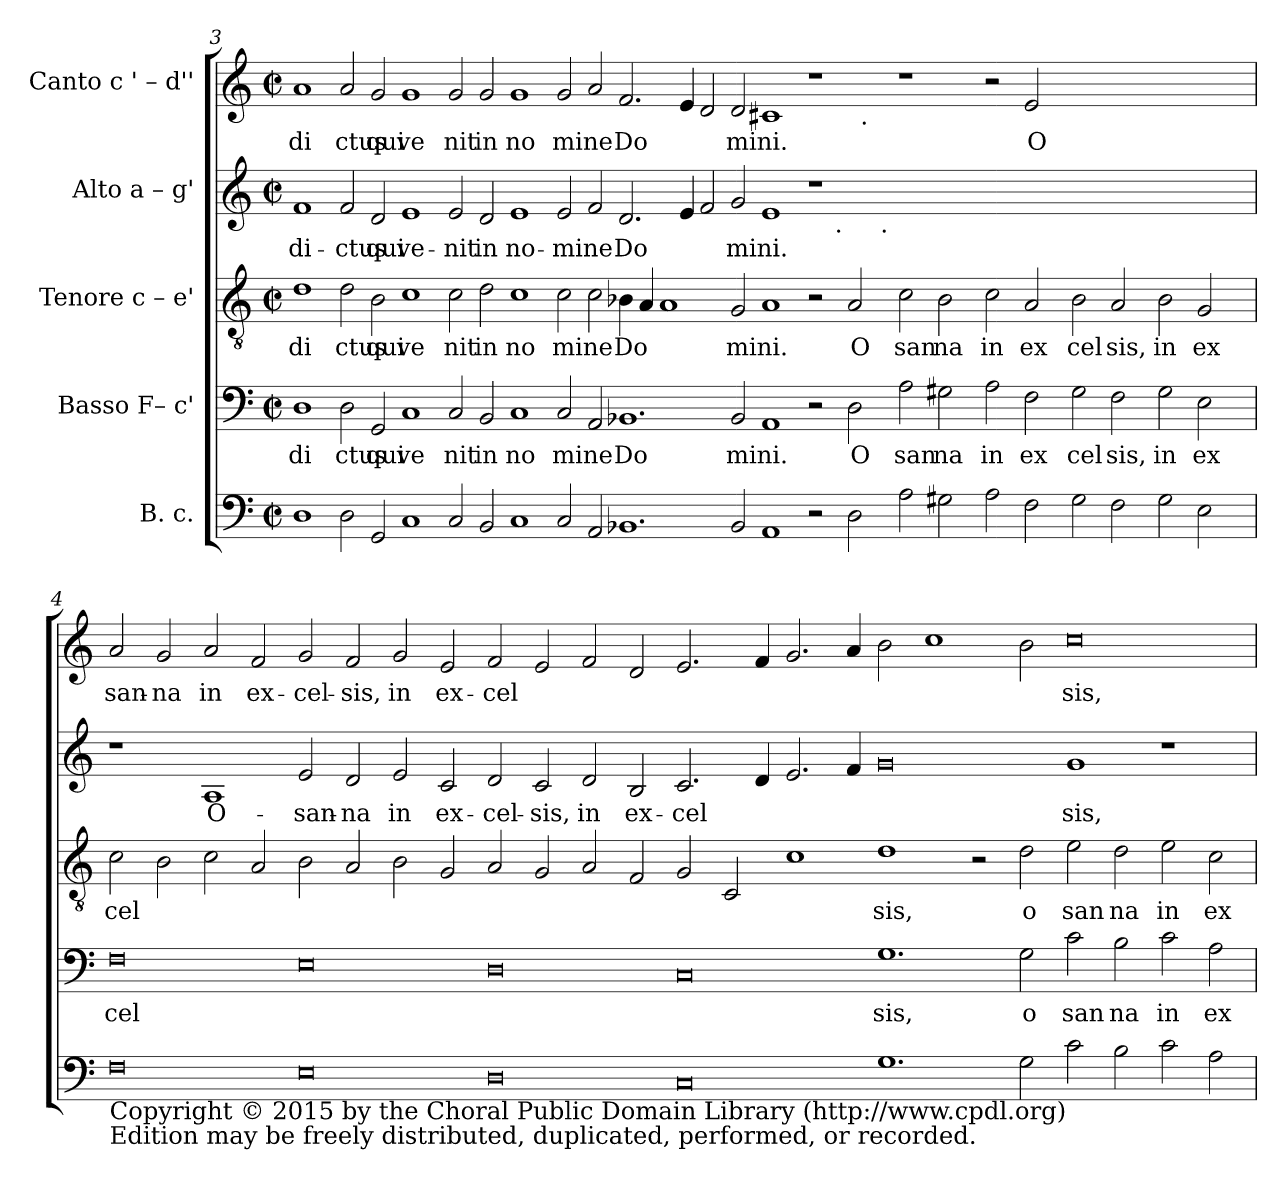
**kern	**kern	**text	**kern	**text	**kern	**text	**kern	**text
*part5	*part4	*part4	*part3	*part3	*part2	*part2	*part1	*part1
*staff5	*staff4	*staff4	*staff3	*staff3	*staff2	*staff2	*staff1	*staff1
*I"B. c.	*I"Basso  F– c'	*	*I"Tenore  c – e'	*	*I"Alto  a – g'	*	*I"Canto  c ' – d''	*
!!LO:PB:g=z
*clefF4	*clefF4	*	*clefGv2	*	*clefG2	*	*clefG2	*
*k[]	*k[]	*	*k[]	*	*k[]	*	*k[]	*
*C:	*C:	*	*C:	*	*C:	*	*C:	*
*M2/2	*M2/2	*	*M2/2	*	*M2/2	*	*M2/2	*
*met(c|)	*met(c|)	*	*met(c|)	*	*met(c|)	*	*met(c|)	*
=3	=3	=3	=3	=3	=3	=3	=3	=3
!	!	!LO:LY:b:cj	!	!LO:LY:b:cj	!	!LO:LY:b:rj	!	!LO:LY:b:cj
*	*	*	*	*	*^	*	*^	*
*	*	*	*	*	*	*^	*	*	*	*
1D	1D	di	1d	di	1f	1ryy	1ryy	-di-	1a	1ryy	di
!	!	!LO:LY:b:cj	!	!LO:LY:b:cj	!	!	!	!LO:LY:b:rj	!	!	!LO:LY:b:cj
2D\	2D\	ctus	2d\	ctus	2f/	1ryy	1ryy	-ctus	2a/	1ryy	ctus
!	!	!LO:LY:b:cj	!	!LO:LY:b:cj	!	!	!	!LO:LY:b:rj	!	!	!LO:LY:b:cj
2GG/	2GG/	qui	2B\	qui	2d/	.	.	qui	2g/	.	qui
!	!	!LO:LY:b:cj	!	!LO:LY:b:cj	!	!	!	!LO:LY:b:rj	!	!	!LO:LY:b:cj
1C	1C	ve	1c	ve	1e	1ryy	1ryy	ve-	1g	1ryy	ve
!	!	!LO:LY:b:cj	!	!LO:LY:b:cj	!	!	!	!LO:LY:b:rj	!	!	!LO:LY:b:cj
2C/	2C/	nit	2c\	nit	2e/	1ryy	1ryy	-nit	2g/	1ryy	nit
!	!	!LO:LY:b:cj	!	!LO:LY:b:cj	!	!	!	!LO:LY:b:rj	!	!	!LO:LY:b:cj
2BB/	2BB/	in	2d\	in	2d/	.	.	in	2g/	.	in
!	!	!LO:LY:b:cj	!	!LO:LY:b:cj	!	!	!	!LO:LY:b:rj	!	!	!LO:LY:b:cj
1C	1C	no	1c	no	1e	1ryy	1ryy	no-	1g	1ryy	no
!	!	!LO:LY:b:cj	!	!LO:LY:b:cj	!	!	!	!LO:LY:b:rj	!	!	!LO:LY:b:cj
2C/	2C/	mi	2c\	mi	2e/	1ryy	1ryy	-mi-	2g/	1ryy	mi
!	!	!LO:LY:b:cj	!	!LO:LY:b:cj	!	!	!	!LO:LY:b:rj	!	!	!LO:LY:b:cj
2AA/	2AA/	ne	2c\	ne	2f/	.	.	-ne	2a/	.	ne
!	!	!LO:LY:b:cj	!	!LO:LY:b:cj	!	!	!	!LO:LY:b:rj	!	!	!LO:LY:b:cj
1.BB-X	1.BB-X	Do	4B-X\	Do	2.d/	1ryy	1ryy	Do-	2.f/	1ryy	Do
!	!	!	!	!LO:LY:b:cj	!	!	!	!	!	!	!
.	.	.	4A/	.	.	.	.	.	.	.	.
!	!	!	!	!LO:LY:b:cj	!	!	!	!	!	!	!
.	.	.	1A	.	.	.	.	.	.	.	.
!	!	!	!	!	!	!	!	!LO:LY:b:rj	!	!	!LO:LY:b:cj
.	.	.	.	.	4e/	.	.	--	4e/	.	.
!	!	!	!	!	!	!	!	!LO:LY:b:rj	!	!	!LO:LY:b:cj
.	.	.	.	.	2f/	1ryy	1ryy	--	2d/	1ryy	.
!	!	!LO:LY:b:cj	!	!LO:LY:b:cj	!	!	!	!LO:LY:b:rj	!	!	!LO:LY:b:cj
2BB-/	2BB-/	mi	2G/	mi	2g/	.	.	-mi-	2d/	.	mi
!	!	!LO:LY:b:cj	!	!LO:LY:b:cj	!	!	!	!LO:LY:b:rj	!	!	!LO:LY:b:cj
1AA	1AA	ni.	1A	ni.	1e	1ryy	1ryy	-ni.	1c#X	1ryy	ni.
2r	2r	.	2r	.	1r	4.ryy	2ryy	.	1r	2ryy	.
!	!	!	!	!	!	!LO:TX:b:t=.	!	!	!	!	!
.	.	.	.	.	.	1ryy	.	.	.	.	.
!	!	!LO:LY:b:cj	!	!LO:LY:b:cj	!	!	!	!	!	!	!
2D\	2D\	O	2A/	O	.	.	4ryy	.	.	16..ryy	.
!	!	!	!	!	!	!	!	!	!	!LO:TX:b:t=.	!
.	.	.	.	.	.	.	.	.	.	1ryy	.
.	.	.	.	.	.	.	32ryy	.	.	.	.
!	!	!	!	!	!	!	!LO:TX:b:t=.	!	!	!	!
.	.	.	.	.	.	.	1ryy	.	.	.	.
!	!	!LO:LY:b:cj	!	!LO:LY:b:cj	!	!	!	!	!	!	!
2A\	2A\	san	2c\	san	00ryy	.	.	.	1r	.	.
.	.	.	.	.	.	1ryy	.	.	.	.	.
!	!	!LO:LY:b:cj	!	!LO:LY:b:cj	!	!	!	!	!	!	!
2G#X\	2G#X\	na	2B-\	na	.	.	.	.	.	.	.
.	.	.	.	.	.	.	.	.	.	1ryy	.
.	.	.	.	.	.	.	1ryy	.	.	.	.
!	!	!LO:LY:b:cj	!	!LO:LY:b:cj	!	!	!	!	!	!	!
2A\	2A\	in	2c\	in	.	.	.	.	2r	.	.
.	.	.	.	.	.	1ryy	.	.	.	.	.
!	!	!LO:LY:b:cj	!	!LO:LY:b:cj	!	!	!	!	!	!	!LO:LY:b:cj
2F\	2F\	ex	2A/	ex	.	.	.	.	2e/	.	O
.	.	.	.	.	.	.	.	.	.	1ryy	.
.	.	.	.	.	.	.	1ryy	.	.	.	.
!	!	!LO:LY:b:cj	!	!LO:LY:b:cj	!	!	!	!	!	!	!
2G#\	2G#\	cel	2B-\	cel	.	.	.	.	0ryy	.	.
.	.	.	.	.	.	1ryy	.	.	.	.	.
!	!	!LO:LY:b:cj	!	!LO:LY:b:cj	!	!	!	!	!	!	!
2F\	2F\	sis,	2A/	sis,	.	.	.	.	.	.	.
.	.	.	.	.	.	.	.	.	.	1ryy	.
.	.	.	.	.	.	.	1ryy	.	.	.	.
!	!	!LO:LY:b:cj	!	!LO:LY:b:cj	!	!	!	!	!	!	!
2G#\	2G#\	in	2B-\	in	.	.	.	.	.	.	.
.	.	.	.	.	.	2ryy	.	.	.	.	.
!	!	!LO:LY:b:cj	!	!LO:LY:b:cj	!	!	!	!	!	!	!
2E\	2E\	ex	2G/	ex	.	.	.	.	.	.	.
.	.	.	.	.	.	.	.	.	.	4ryy	.
.	.	.	.	.	.	.	8..ryy	.	.	.	.
.	.	.	.	.	.	.	.	.	.	8ryy	.
.	.	.	.	.	.	8ryy	.	.	.	.	.
.	.	.	.	.	.	.	.	.	.	64ryy	.
!!LO:PB:g=z
=4	=4	=4	=4	=4	=4	=4	=4	=4	=4	=4	=4
!LO:TX:b:t=Copyright © 2015 by the Choral Public Domain Library (http&colon;//www.cpdl.org)	!	!	!	!	!	!	!	!	!	!	!
!LO:TX:b:t=Edition may be freely distributed, duplicated, performed, or recorded.	!	!	!	!	!	!	!	!	!	!	!
!	!	!LO:LY:b:cj	!	!LO:LY:b:cj	!	!	!	!	!	!	!LO:LY:b:cj
*	*	*	*	*	*v	*v	*v	*	*	*	*
*	*	*	*	*	*	*	*v	*v	*
0F	0F	cel	2c\	cel	1r	.	2a/	san-
!	!	!	!	!LO:LY:b:cj	!	!	!	!LO:LY:b:cj
.	.	.	2B\	.	.	.	2g/	-na
!	!	!	!	!LO:LY:b:cj	!	!LO:LY:b:rj	!	!LO:LY:b:cj
.	.	.	2c\	.	1A	O-	2a/	in
!	!	!	!	!LO:LY:b:cj	!	!	!	!LO:LY:b:cj
.	.	.	2A/	.	.	.	2f/	ex-
!	!	!LO:LY:b:cj	!	!LO:LY:b:cj	!	!LO:LY:b:rj	!	!LO:LY:b:cj
0E	0E	.	2B\	.	2e/	-san-	2g/	-cel-
!	!	!	!	!LO:LY:b:cj	!	!LO:LY:b:rj	!	!LO:LY:b:cj
.	.	.	2A/	.	2d/	-na	2f/	-sis,
!	!	!	!	!LO:LY:b:cj	!	!LO:LY:b:rj	!	!LO:LY:b:cj
.	.	.	2B\	.	2e/	in	2g/	in
!	!	!	!	!LO:LY:b:cj	!	!LO:LY:b:rj	!	!LO:LY:b:cj
.	.	.	2G/	.	2c/	ex-	2e/	ex-
!	!	!LO:LY:b:cj	!	!LO:LY:b:cj	!	!LO:LY:b:rj	!	!LO:LY:b:cj
0D	0D	.	2A/	.	2d/	-cel-	2f/	-cel-
!	!	!	!	!LO:LY:b:cj	!	!LO:LY:b:rj	!	!LO:LY:b:cj
.	.	.	2G/	.	2c/	-sis,	2e/	--
!	!	!	!	!LO:LY:b:cj	!	!LO:LY:b:rj	!	!LO:LY:b:cj
.	.	.	2A/	.	2d/	in	2f/	--
!	!	!	!	!LO:LY:b:cj	!	!LO:LY:b:rj	!	!LO:LY:b:cj
.	.	.	2F/	.	2B/	ex-	2d/	--
!	!	!LO:LY:b:cj	!	!LO:LY:b:cj	!	!LO:LY:b:rj	!	!LO:LY:b:cj
0C	0C	.	2G/	.	2.c/	-cel-	2.e/	--
!	!	!	!	!LO:LY:b:cj	!	!	!	!
.	.	.	2C/	.	.	.	.	.
!	!	!	!	!	!	!LO:LY:b:rj	!	!LO:LY:b:cj
.	.	.	.	.	4d/	--	4f/	--
!	!	!	!	!LO:LY:b:cj	!	!LO:LY:b:rj	!	!LO:LY:b:cj
.	.	.	1c	.	2.e/	--	2.g/	--
!	!	!	!	!	!	!LO:LY:b:rj	!	!LO:LY:b:cj
.	.	.	.	.	4f/	--	4a/	--
!	!	!LO:LY:b:cj	!	!LO:LY:b:cj	!	!LO:LY:b:rj	!	!LO:LY:b:cj
1.G	1.G	sis,	1d	sis,	0g	--	2b\	--
!	!	!	!	!	!	!	!	!LO:LY:b:cj
.	.	.	.	.	.	.	1cc	--
.	.	.	2r	.	.	.	.	.
!	!	!LO:LY:b:cj	!	!LO:LY:b:cj	!	!	!	!LO:LY:b:cj
2G\	2G\	o	2d\	o	.	.	2b\	--
!	!	!LO:LY:b:cj	!	!LO:LY:b:cj	!	!LO:LY:b:rj	!	!LO:LY:b:cj
2c\	2c\	san	2e\	san	1g	-sis,	0cc	-sis,
!	!	!LO:LY:b:cj	!	!LO:LY:b:cj	!	!	!	!
2B\	2B\	na	2d\	na	.	.	.	.
!	!	!LO:LY:b:cj	!	!LO:LY:b:cj	!	!	!	!
2c\	2c\	in	2e\	in	1r	.	.	.
!	!	!LO:LY:b:cj	!	!LO:LY:b:cj	!	!	!	!
2A\	2A\	ex	2c\	ex	.	.	.	.
=	=	=	=	=	=	=	=	=
*-	*-	*-	*-	*-	*-	*-	*-	*-
